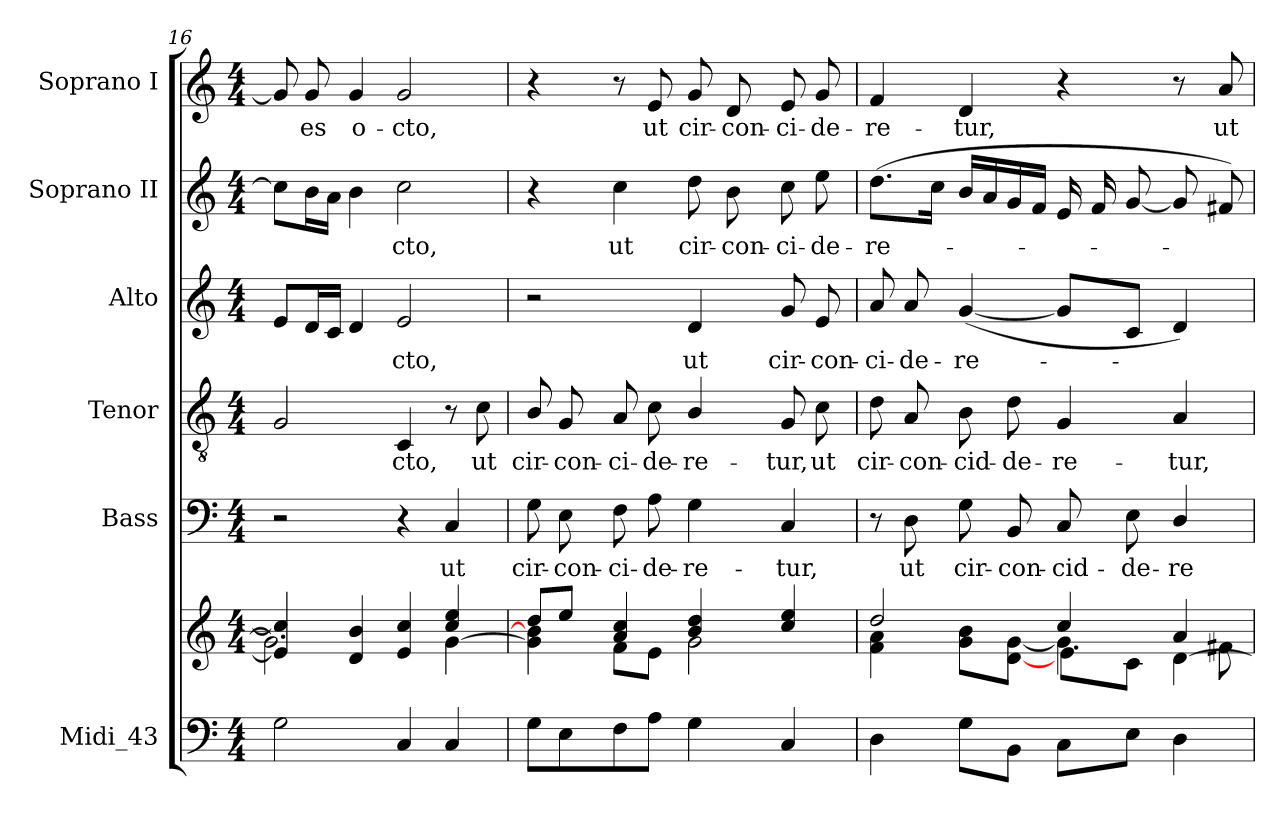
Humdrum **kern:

**kern	**kern	**kern	**text	**kern	**text	**kern	**text	**kern	**text	**kern	**text
*part6	*part6	*part5	*part5	*part4	*part4	*part3	*part3	*part2	*part2	*part1	*part1
*staff7	*staff6	*staff5	*staff5	*staff4	*staff4	*staff3	*staff3	*staff2	*staff2	*staff1	*staff1
*I"Midi_43	*	*I"Bass	*	*I"Tenor	*	*I"Alto	*	*I"Soprano II	*	*I"Soprano I	*
*	*	*I'B	*	*I'T	*	*I'A	*	*	*	*	*
*clefF4	*clefG2	*clefF4	*	*clefGv2	*	*clefG2	*	*clefG2	*	*clefG2	*
*k[]	*k[]	*k[]	*	*k[]	*	*k[]	*	*k[]	*	*k[]	*
*C:	*C:	*C:	*	*C:	*	*C:	*	*C:	*	*C:	*
*M4/4	*M4/4	*M4/4	*	*M4/4	*	*M4/4	*	*M4/4	*	*M4/4	*
=16	=16	=16	=16	=16	=16	=16	=16	=16	=16	=16	=16
*	*^	*	*	*	*	*	*	*	*	*	*
*	*	*^	*	*	*	*	*	*	*	*	*	*
2G	4e/] 4cc/]	2.g\]	2ryy	2r	.	2G	.	8eL	.	8ccL]	.	8g]	.
!	!	!	!	!	!	!	!	!	!	!	!	!	!LO:LY:b
.	.	.	.	.	.	.	.	16dL	.	16bL	.	8g	es
.	.	.	.	.	.	.	.	16cJJ	.	16aJJ	.	.	.
!	!	!	!	!	!	!	!	!	!	!	!	!	!LO:LY:b
.	4d/ 4b/	.	.	.	.	.	.	4d	.	4b	.	4g	o-
!	!	!	!	!	!	!	!LO:LY:b	!	!LO:LY:b	!	!LO:LY:b	!	!LO:LY:b
4C	4e/ 4cc/	.	4ryy	4r	.	4C	cto,	2e	cto,	2cc	cto,	2g	-cto,
!	!	!	!	!	!LO:LY:b	!	!	!	!	!	!	!	!
4C	4cc/ 4ee/	4ryy	[4g\	4C	ut	8r	.	.	.	.	.	.	.
!	!	!	!	!	!	!	!LO:LY:b	!	!	!	!	!	!
.	.	.	.	.	.	8c	ut	.	.	.	.	.	.
=17	=17	=17	=17	=17	=17	=17	=17	=17	=17	=17	=17	=17	=17
!	!	!	!	!	!LO:LY:b	!	!LO:LY:b	!	!	!	!	!	!
8GL	8dd/L	1ryy	4g\] 4b\]	8G	cir-	8B/	cir-	2r	.	4r	.	4r	.
!	!	!	!	!	!LO:LY:b	!	!LO:LY:b	!	!	!	!	!	!
8E	8ee/J	.	.	8E	-con-	8G	-con-	.	.	.	.	.	.
!	!	!	!	!	!LO:LY:b	!	!LO:LY:b	!	!	!	!LO:LY:b	!	!
8F	4a/ 4cc/	.	8f\L	8F	-ci-	8A	-ci-	.	.	4cc	ut	8r	.
!	!	!	!	!	!LO:LY:b	!	!LO:LY:b	!	!	!	!	!	!LO:LY:b
8AJ	.	.	8e\J	8A	-de-	8c	-de-	.	.	.	.	8e	ut
!	!	!	!	!	!LO:LY:b	!	!LO:LY:b	!	!LO:LY:b	!	!LO:LY:b	!	!LO:LY:b
4G	4b/ 4dd/	.	2g\	4G	-re-	4B/	-re-	4d	ut	8dd	cir-	8g	cir-
!	!	!	!	!	!	!	!	!	!	!	!LO:LY:b	!	!LO:LY:b
.	.	.	.	.	.	.	.	.	.	8b	-con-	8d	-con-
!	!	!	!	!	!LO:LY:b	!	!LO:LY:b	!	!LO:LY:b	!	!LO:LY:b	!	!LO:LY:b
4C	4cc/ 4ee/	.	.	4C	-tur,	8G	-tur,	8g	cir-	8cc	-ci-	8e	-ci-
!	!	!	!	!	!	!	!LO:LY:b	!	!LO:LY:b	!	!LO:LY:b	!	!LO:LY:b
.	.	.	.	.	.	8c	ut	8e	-con-	8ee	-de-	8g	-de-
=18	=18	=18	=18	=18	=18	=18	=18	=18	=18	=18	=18	=18	=18
!	!	!	!	!	!	!	!LO:LY:b	!	!LO:LY:b	!	!LO:LY:b	!	!LO:LY:b
4D	2dd/	4ryy	4f\ 4a\	8r	.	8d	cir-	8a	-ci-	(<8.ddL	-re-	4f	-re-
!	!	!	!	!	!LO:LY:b	!	!LO:LY:b	!	!LO:LY:b	!	!	!	!
.	.	.	.	8D	ut	8A	-con-	8a	-de-	.	.	.	.
.	.	.	.	.	.	.	.	.	.	16ccJ	.	.	.
!	!	!	!	!	!LO:LY:b	!	!LO:LY:b	!	!LO:LY:b	!	!	!	!LO:LY:b
8GL	.	8g\ 8b\L	4ryy	8G	cir-	8B	-cid-	(<[4g	-re-	16bLL	.	4d	-tur,
.	.	.	.	.	.	.	.	.	.	16a	.	.	.
!	!	!	!	!	!LO:LY:b	!	!LO:LY:b	!	!	!	!	!	!
8BBJ	.	[8d\ [8g\J	.	8BB	-con-	8d	-de-	.	.	16g	.	.	.
.	.	.	.	.	.	.	.	.	.	16fJJ	.	.	.
!	!	!	!	!	!LO:LY:b	!	!LO:LY:b	!	!	!	!	!	!
8CL	4cc/	4.g\]	8e\L	8C	-cid-	4G	-re-	8gL]	.	16eLL	.	4r	.
.	.	.	.	.	.	.	.	.	.	16f	.	.	.
!	!	!	!	!	!LO:LY:b	!	!	!	!	!	!	!	!
8EJ	.	.	8c\J	8E	-de-	.	.	8cJ	.	[8gJ	.	.	.
!	!	!	!	!	!LO:LY:b	!	!LO:LY:b	!	!	!	!	!	!
4D	4a/	.	[4d\	4D/	-re-	4A	-tur,	4d)	.	8gL]	.	8r	.
!	!	!	!	!	!	!	!	!	!	!	!	!	!LO:LY:b
.	.	8f#X\	.	.	.	.	.	.	.	8f#XJ)	.	8a	ut
*	*v	*v	*v	*	*	*	*	*	*	*	*	*	*
=	=	=	=	=	=	=	=	=	=	=	=
*-	*-	*-	*-	*-	*-	*-	*-	*-	*-	*-	*-
